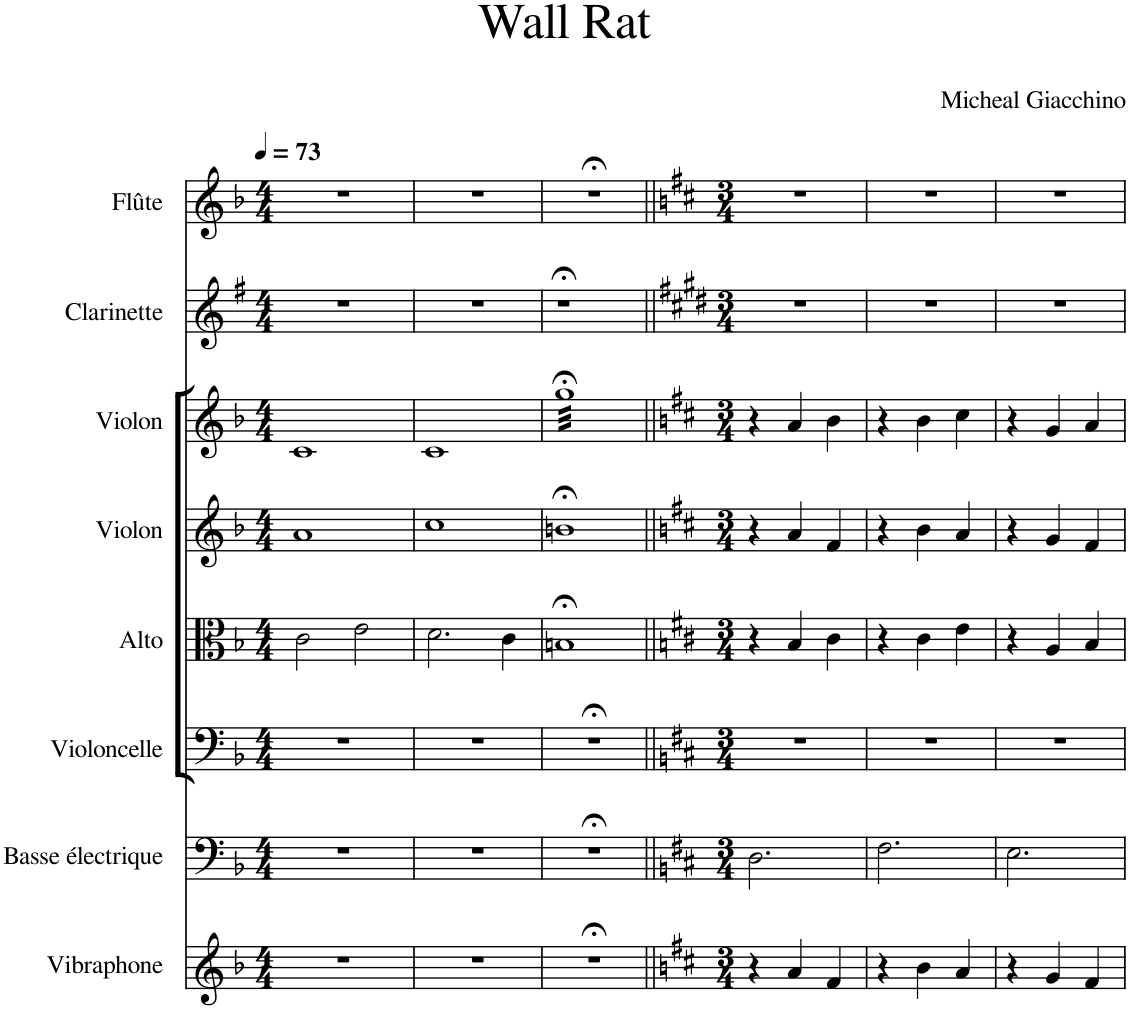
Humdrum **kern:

**kern	**kern	**kern	**kern	**kern	**kern	**kern	**kern
*part8	*part7	*part6	*part5	*part4	*part3	*part2	*part1
*staff8	*staff7	*staff6	*staff5	*staff4	*staff3	*staff2	*staff1
*I"Vibraphone	*I"Basse électrique	*I"Violoncelle	*I"Alto	*I"Violon	*I"Violon	*I"Clarinette	*I"Flûte
*I'Vib.	*I'B. él.	*I'Vlc	*I'Alt.	*I'Vln.	*I'Vln.	*I'Cla.	*I'Fl.
*clefG2	*clefF4	*clefF4	*clefC3	*clefG2	*clefG2	*clefG2	*clefG2
*	*Trd7c12	*	*	*	*	*Trd1c2	*
*k[b-]	*k[b-]	*k[b-]	*k[b-]	*k[b-]	*k[b-]	*k[f#]	*k[b-]
*M4/4	*M4/4	*M4/4	*M4/4	*M4/4	*M4/4	*M4/4	*M4/4
*MM73	*MM73	*MM73	*MM73	*MM73	*MM73	*MM73	*MM73
=1	=1	=1	=1	=1	=1	=1	=1
1r	1r	1r	2c\	1a	1c	1r	1r
.	.	.	2e\	.	.	.	.
=2	=2	=2	=2	=2	=2	=2	=2
1r	1r	1r	2.d\	1cc	1c	1r	1r
.	.	.	4c\	.	.	.	.
=3	=3	=3	=3	=3	=3	=3	=3
*	*	*	*	*	*tremolo	*	*
1r;<	1r;<	1r;<	1Bn;<	1bn;<	32gg;<LLL	1r;<	1r;<
.	.	.	.	.	32gg;<	.	.
.	.	.	.	.	32gg;<	.	.
.	.	.	.	.	32gg;<	.	.
.	.	.	.	.	32gg;<	.	.
.	.	.	.	.	32gg;<	.	.
.	.	.	.	.	32gg;<	.	.
.	.	.	.	.	32gg;<	.	.
.	.	.	.	.	32gg;<	.	.
.	.	.	.	.	32gg;<	.	.
.	.	.	.	.	32gg;<	.	.
.	.	.	.	.	32gg;<	.	.
.	.	.	.	.	32gg;<	.	.
.	.	.	.	.	32gg;<	.	.
.	.	.	.	.	32gg;<	.	.
.	.	.	.	.	32gg;<	.	.
.	.	.	.	.	32gg;<	.	.
.	.	.	.	.	32gg;<	.	.
.	.	.	.	.	32gg;<	.	.
.	.	.	.	.	32gg;<	.	.
.	.	.	.	.	32gg;<	.	.
.	.	.	.	.	32gg;<	.	.
.	.	.	.	.	32gg;<	.	.
.	.	.	.	.	32gg;<	.	.
.	.	.	.	.	32gg;<	.	.
.	.	.	.	.	32gg;<	.	.
.	.	.	.	.	32gg;<	.	.
.	.	.	.	.	32gg;<	.	.
.	.	.	.	.	32gg;<	.	.
.	.	.	.	.	32gg;<	.	.
.	.	.	.	.	32gg;<	.	.
.	.	.	.	.	32gg;<JJJ	.	.
*	*	*	*	*	*Xtremolo	*	*
=4||	=4||	=4||	=4||	=4||	=4||	=4||	=4||
*k[f#c#]	*k[f#c#]	*k[f#c#]	*k[f#c#]	*k[f#c#]	*k[f#c#]	*k[f#c#g#d#]	*k[f#c#]
*M3/4	*M3/4	*M3/4	*M3/4	*M3/4	*M3/4	*M3/4	*M3/4
4r	2.D\	2.r	4r	4r	4r	2.r	2.r
4a/	.	.	4B/	4a/	4a/	.	.
4f#/	.	.	4c#\	4f#/	4b\	.	.
=5	=5	=5	=5	=5	=5	=5	=5
4r	2.F#\	2.r	4r	4r	4r	2.r	2.r
4b\	.	.	4c#\	4b\	4b\	.	.
4a/	.	.	4e\	4a/	4cc#\	.	.
=6	=6	=6	=6	=6	=6	=6	=6
4r	2.E\	2.r	4r	4r	4r	2.r	2.r
4g/	.	.	4A/	4g/	4g/	.	.
4f#/	.	.	4B/	4f#/	4a/	.	.
=	=	=	=	=	=	=	=
*-	*-	*-	*-	*-	*-	*-	*-
